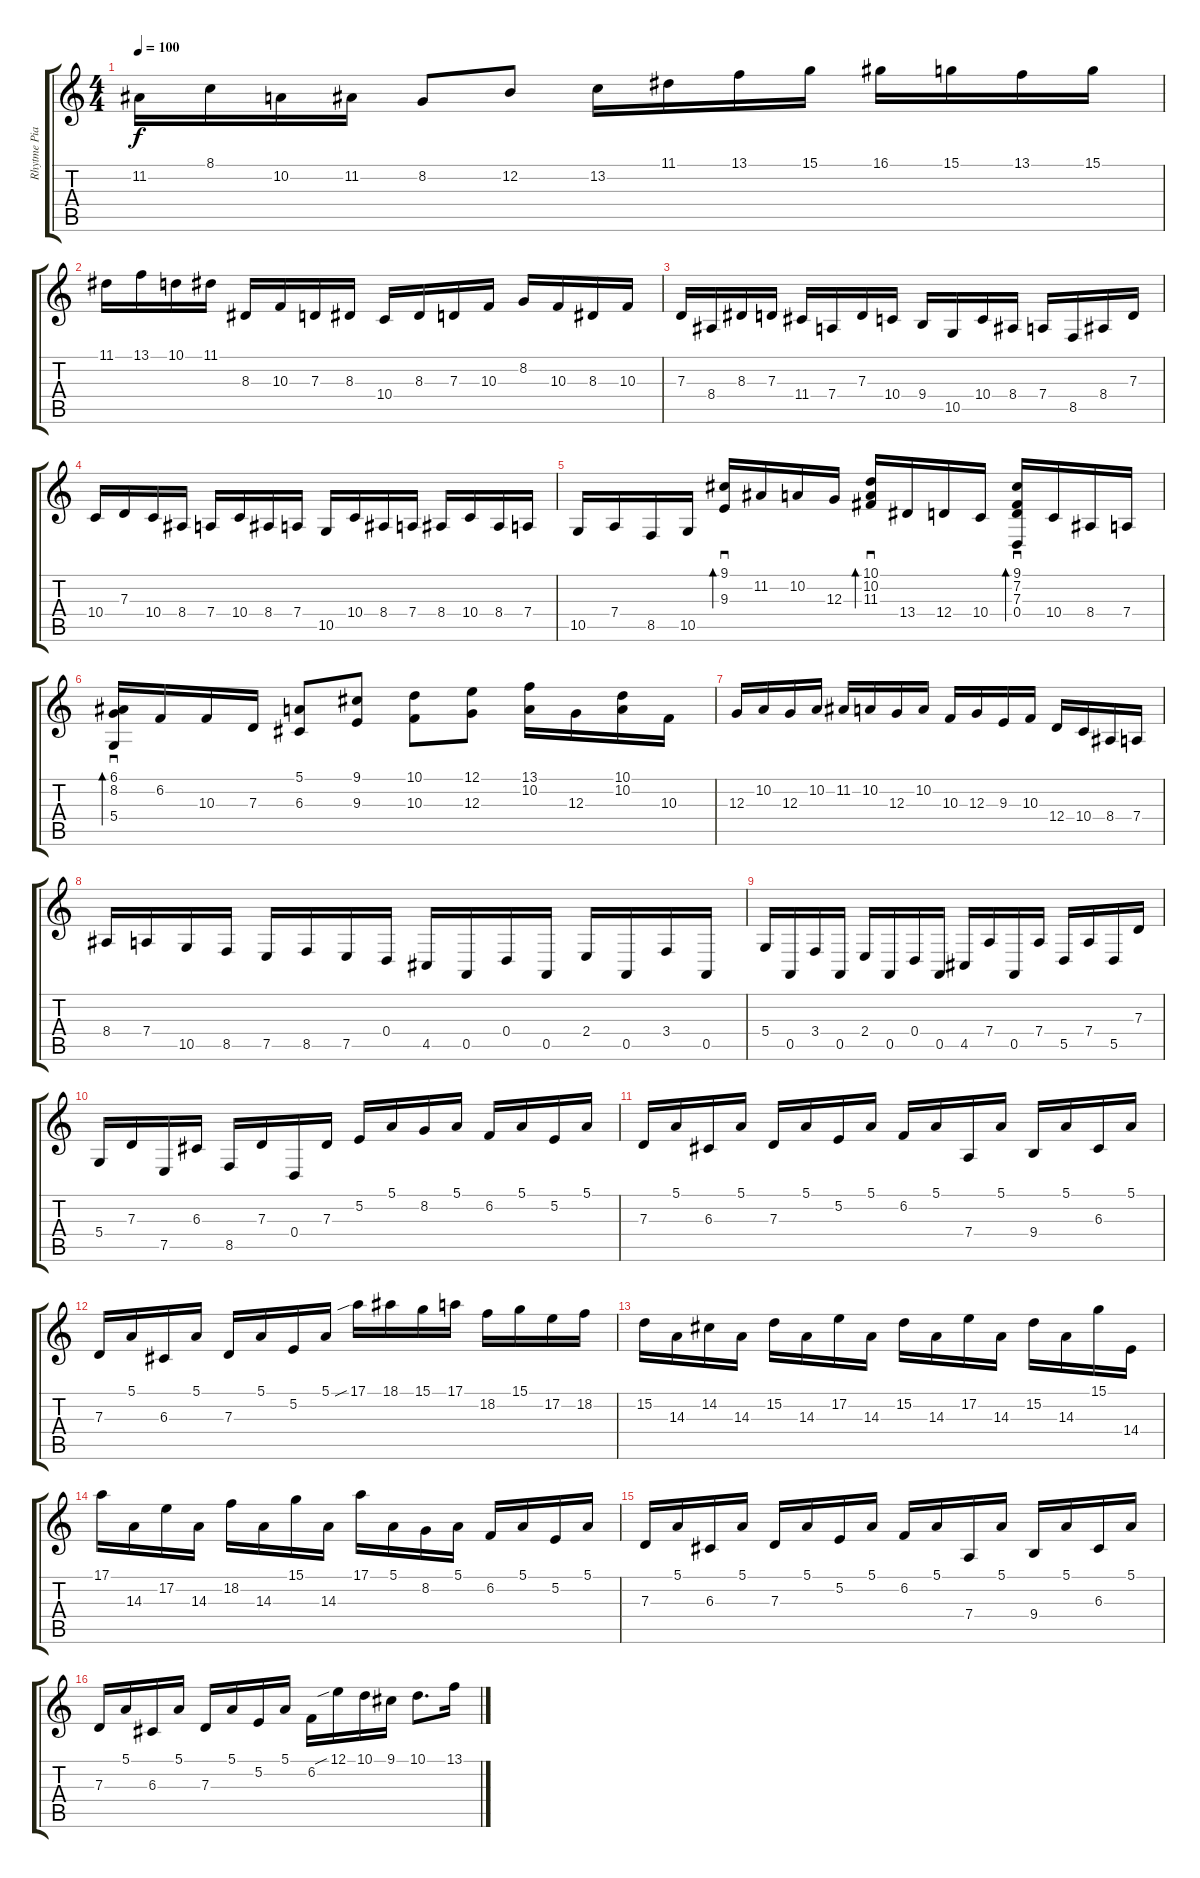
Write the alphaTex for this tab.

\track ("Rhytme Piano" "Rhytme Pia") {instrument acousticgrandpiano}
\staff {score tabs}
\tuning (E4 B3 G3 D3 A2 D2) {hide}
\ts (4 4)
\tempo 100
\clef g2
\ks c
11.2.16{dy f} 8.1.16 10.2.16 11.2.16 8.2.8 12.2.8 13.2.16 11.1.16 13.1.16 15.1.16 16.1.16 15.1.16 13.1.16 15.1.16 |
11.1.16 13.1.16 10.1.16 11.1.16 8.3.16 10.3.16 7.3.16 8.3.16 10.4.16 8.3.16 7.3.16 10.3.16 8.2.16 10.3.16 8.3.16 10.3.16 |
7.3.16 8.4.16 8.3.16 7.3.16 11.4.16 7.4.16 7.3.16 10.4.16 9.4.16 10.5.16 10.4.16 8.4.16 7.4.16 8.5.16 8.4.16 7.3.16 |
10.4.16 7.3.16 10.4.16 8.4.16 7.4.16 10.4.16 8.4.16 7.4.16 10.5.16 10.4.16 8.4.16 7.4.16 8.4.16 10.4.16 8.4.16 7.4.16 |
10.5.16 7.4.16 8.5.16 10.5.16 (9.1 9.3).16{sd bd 60} 11.2.16 10.2.16 12.3.16 (10.1 10.2 11.3).16{sd bd 60} 13.4.16 12.4.16 10.4.16 (9.1 7.2 7.3 0.4).16{sd bd 60} 10.4.16 8.4.16 7.4.16 |
(6.1 8.2 5.4).16{sd bd 60} 6.2.16 10.3.16 7.3.16 (5.1 6.3).8 (9.1 9.3).8 (10.1 10.3).8 (12.1 12.3).8 (13.1 10.2).16 12.3.16 (10.1 10.2).16 10.3.16 |
12.3.16 10.2.16 12.3.16 10.2.16 11.2.16 10.2.16 12.3.16 10.2.16 10.3.16 12.3.16 9.3.16 10.3.16 12.4.16 10.4.16 8.4.16 7.4.16 |
8.4.16 7.4.16 10.5.16 8.5.16 7.5.16 8.5.16 7.5.16 0.4.16 4.5.16 0.5.16 0.4.16 0.5.16 2.4.16 0.5.16 3.4.16 0.5.16 |
5.4.16 0.5.16 3.4.16 0.5.16 2.4.16 0.5.16 0.4.16 0.5.16 4.5.16 7.4.16 0.5.16 7.4.16 5.5.16 7.4.16 5.5.16 7.3.16 |
5.4.16 7.3.16 7.5.16 6.3.16 8.5.16 7.3.16 0.4.16 7.3.16 5.2.16 5.1.16 8.2.16 5.1.16 6.2.16 5.1.16 5.2.16 5.1.16 |
7.3.16 5.1.16 6.3.16 5.1.16 7.3.16 5.1.16 5.2.16 5.1.16 6.2.16 5.1.16 7.4.16 5.1.16 9.4.16 5.1.16 6.3.16 5.1.16 |
7.3.16 5.1.16 6.3.16 5.1.16 7.3.16 5.1.16 5.2.16 5.1.16 17.1{sib}.16 18.1.16 15.1.16 17.1.16 18.2.16 15.1.16 17.2.16 18.2.16 |
15.2.16 14.3.16 14.2.16 14.3.16 15.2.16 14.3.16 17.2.16 14.3.16 15.2.16 14.3.16 17.2.16 14.3.16 15.2.16 14.3.16 15.1.16 14.4.16 |
17.1.16 14.3.16 17.2.16 14.3.16 18.2.16 14.3.16 15.1.16 14.3.16 17.1.16 5.1.16 8.2.16 5.1.16 6.2.16 5.1.16 5.2.16 5.1.16 |
7.3.16 5.1.16 6.3.16 5.1.16 7.3.16 5.1.16 5.2.16 5.1.16 6.2.16 5.1.16 7.4.16 5.1.16 9.4.16 5.1.16 6.3.16 5.1.16 |
7.3.16 5.1.16 6.3.16 5.1.16 7.3.16 5.1.16 5.2.16 5.1.16 6.2.16 12.1{sib}.16 10.1.16 9.1.16 10.1.8{d} 13.1.16
